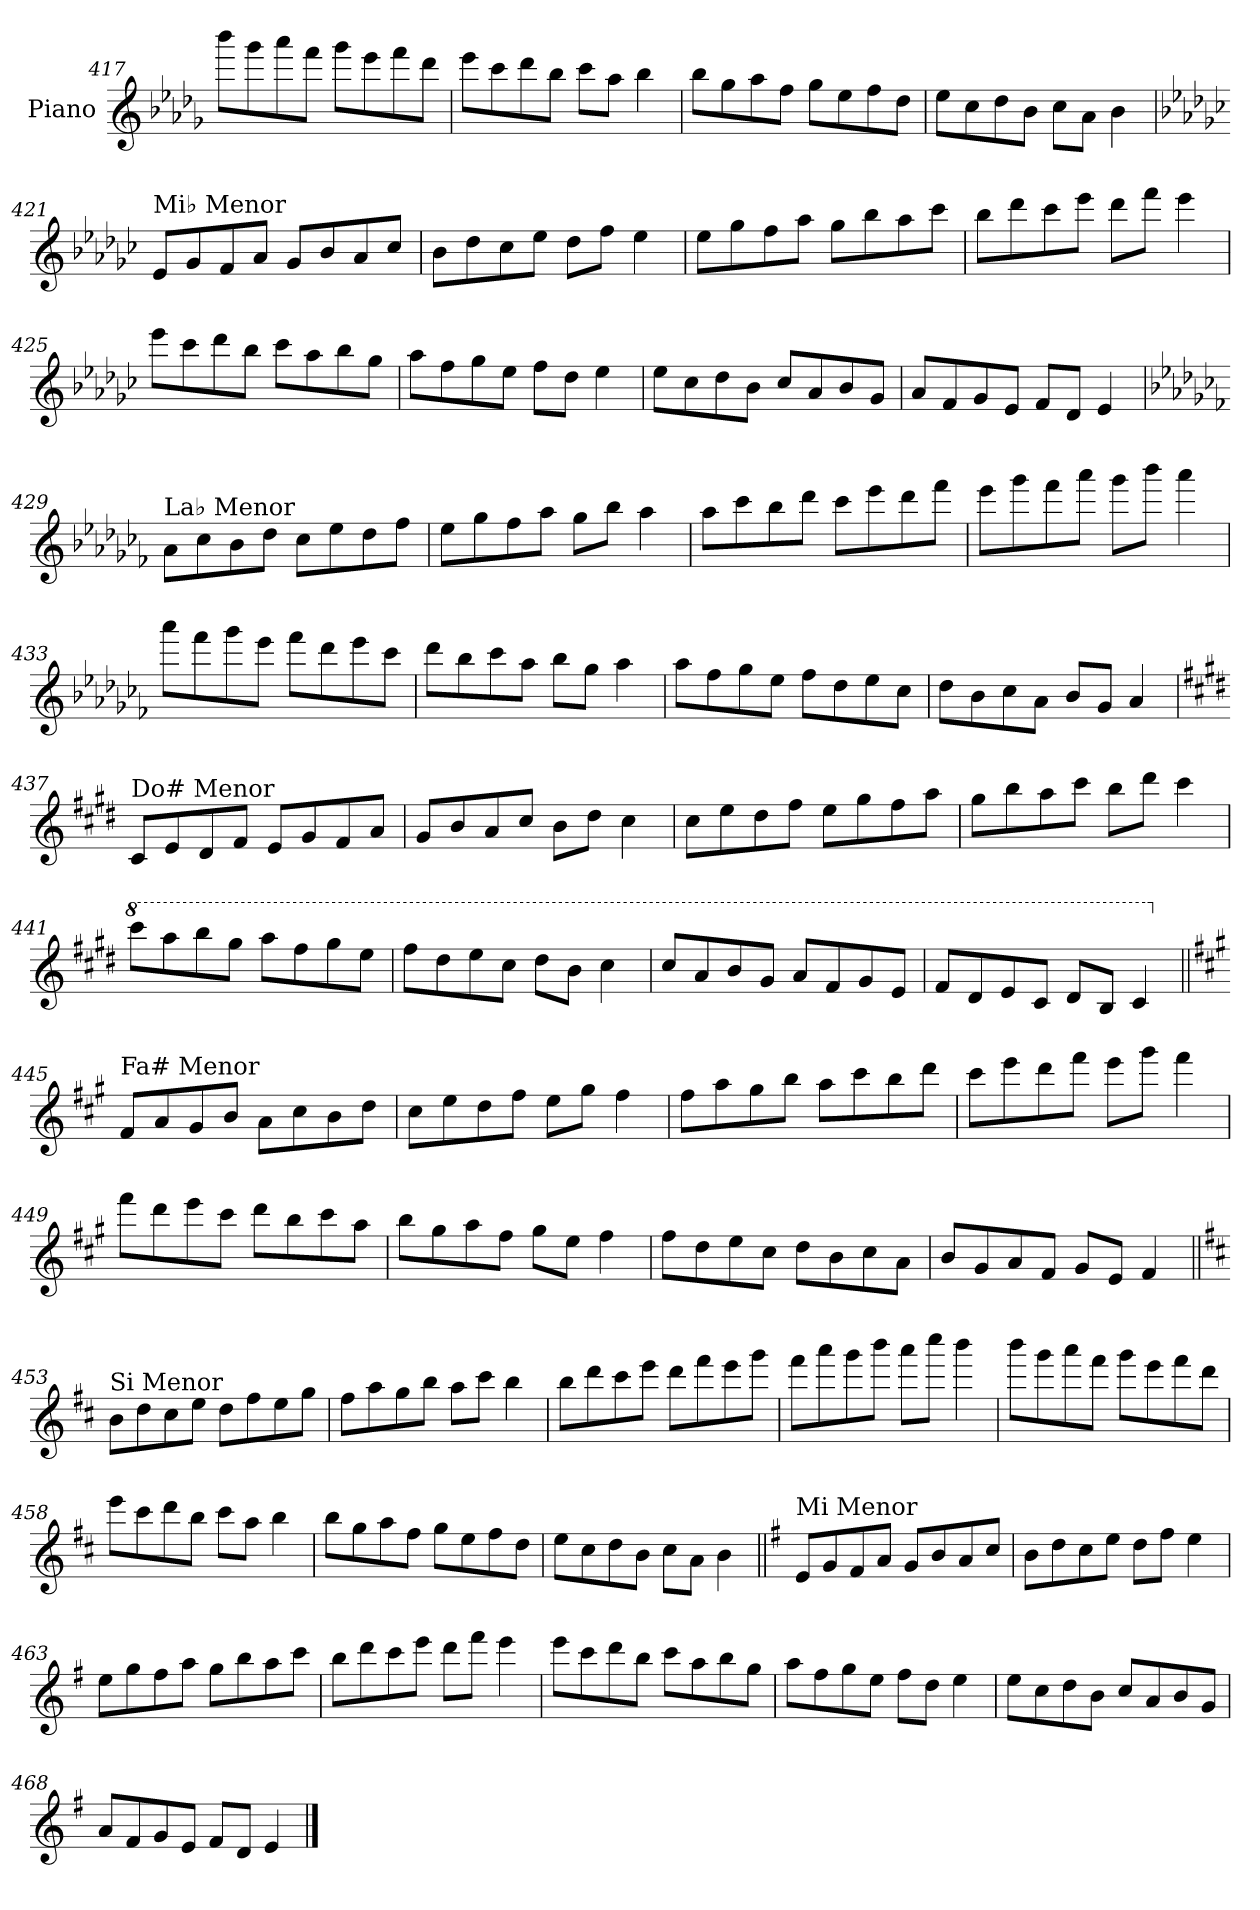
**kern
*part1
*staff1
*I"Piano
*I'Pno.
!!LO:LB:g=z
*clefG2
*k[b-e-a-d-g-]
=417
8bbb-\L
8ggg-\
8aaa-\
8fff\J
8ggg-\L
8eee-\
8fff\
8ddd-\J
=418
8eee-\L
8ccc\
8ddd-\
8bb-\J
8ccc\L
8aa-\J
4bb-\
=419
8bb-\L
8gg-\
8aa-\
8ff\J
8gg-\L
8ee-\
8ff\
8dd-\J
=420
8ee-\L
8cc\
8dd-\
8b-\J
8cc\L
8a-\J
4b-\
!!LO:LB:g=z
=421
*k[b-e-a-d-g-c-]
!LO:TX:a:t=Mi♭ Menor
8e-/L
8g-/
8f/
8a-/J
8g-/L
8b-/
8a-/
8cc-/J
=422
8b-\L
8dd-\
8cc-\
8ee-\J
8dd-\L
8ff\J
4ee-\
=423
8ee-\L
8gg-\
8ff\
8aa-\J
8gg-\L
8bb-\
8aa-\
8ccc-\J
=424
8bb-\L
8ddd-\
8ccc-\
8eee-\J
8ddd-\L
8fff\J
4eee-\
!!LO:LB:g=z
=425
8eee-\L
8ccc-\
8ddd-\
8bb-\J
8ccc-\L
8aa-\
8bb-\
8gg-\J
=426
8aa-\L
8ff\
8gg-\
8ee-\J
8ff\L
8dd-\J
4ee-\
=427
8ee-\L
8cc-\
8dd-\
8b-\J
8cc-/L
8a-/
8b-/
8g-/J
=428
8a-/L
8f/
8g-/
8e-/J
8f/L
8d-/J
4e-/
!!LO:LB:g=z
=429
*k[b-e-a-d-g-c-f-]
!LO:TX:a:t=La♭ Menor
8a-\L
8cc-\
8b-\
8dd-\J
8cc-\L
8ee-\
8dd-\
8ff-\J
=430
8ee-\L
8gg-\
8ff-\
8aa-\J
8gg-\L
8bb-\J
4aa-\
=431
8aa-\L
8ccc-\
8bb-\
8ddd-\J
8ccc-\L
8eee-\
8ddd-\
8fff-\J
=432
8eee-\L
8ggg-\
8fff-\
8aaa-\J
8ggg-\L
8bbb-\J
4aaa-\
!!LO:LB:g=z
=433
8aaa-\L
8fff-\
8ggg-\
8eee-\J
8fff-\L
8ddd-\
8eee-\
8ccc-\J
=434
8ddd-\L
8bb-\
8ccc-\
8aa-\J
8bb-\L
8gg-\J
4aa-\
=435
8aa-\L
8ff-\
8gg-\
8ee-\J
8ff-\L
8dd-\
8ee-\
8cc-\J
=436
8dd-\L
8b-\
8cc-\
8a-\J
8b-/L
8g-/J
4a-/
!!LO:PB:g=z
=437
*k[f#c#g#d#]
!LO:TX:a:t=Do# Menor
8c#/L
8e/
8d#/
8f#/J
8e/L
8g#/
8f#/
8a/J
=438
8g#/L
8b/
8a/
8cc#/J
8b\L
8dd#\J
4cc#\
=439
8cc#\L
8ee\
8dd#\
8ff#\J
8ee\L
8gg#\
8ff#\
8aa\J
=440
8gg#\L
8bb\
8aa\
8ccc#\J
8bb\L
8ddd#\J
4ccc#\
!!LO:LB:g=z
=441
*8va
8cccc#\L
8aaa\
8bbb\
8ggg#\J
8aaa\L
8fff#\
8ggg#\
8eee\J
=442
8fff#\L
8ddd#\
8eee\
8ccc#\J
8ddd#\L
8bb\J
4ccc#\
=443
8ccc#/L
8aa/
8bb/
8gg#/J
8aa/L
8ff#/
8gg#/
8ee/J
=444
8ff#/L
8dd#/
8ee/
8cc#/J
8dd#/L
8b/J
4cc#/
!!LO:LB:g=z
=445||
*k[f#c#g#]
*X8va
!LO:TX:a:t=Fa# Menor
8f#/L
8a/
8g#/
8b/J
8a\L
8cc#\
8b\
8dd\J
=446
8cc#\L
8ee\
8dd\
8ff#\J
8ee\L
8gg#\J
4ff#\
=447
8ff#\L
8aa\
8gg#\
8bb\J
8aa\L
8ccc#\
8bb\
8ddd\J
=448
8ccc#\L
8eee\
8ddd\
8fff#\J
8eee\L
8ggg#\J
4fff#\
!!LO:LB:g=z
=449
8fff#\L
8ddd\
8eee\
8ccc#\J
8ddd\L
8bb\
8ccc#\
8aa\J
=450
8bb\L
8gg#\
8aa\
8ff#\J
8gg#\L
8ee\J
4ff#\
=451
8ff#\L
8dd\
8ee\
8cc#\J
8dd\L
8b\
8cc#\
8a\J
=452
8b/L
8g#/
8a/
8f#/J
8g#/L
8e/J
4f#/
!!LO:LB:g=z
=453||
*k[f#c#]
!LO:TX:a:t=Si Menor
8b\L
8dd\
8cc#\
8ee\J
8dd\L
8ff#\
8ee\
8gg\J
=454
8ff#\L
8aa\
8gg\
8bb\J
8aa\L
8ccc#\J
4bb\
=455
8bb\L
8ddd\
8ccc#\
8eee\J
8ddd\L
8fff#\
8eee\
8ggg\J
=456
8fff#\L
8aaa\
8ggg\
8bbb\J
8aaa\L
8cccc#\J
4bbb\
!!LO:LB:g=z
=457
8bbb\L
8ggg\
8aaa\
8fff#\J
8ggg\L
8eee\
8fff#\
8ddd\J
=458
8eee\L
8ccc#\
8ddd\
8bb\J
8ccc#\L
8aa\J
4bb\
=459
8bb\L
8gg\
8aa\
8ff#\J
8gg\L
8ee\
8ff#\
8dd\J
=460
8ee\L
8cc#\
8dd\
8b\J
8cc#\L
8a\J
4b\
!!LO:LB:g=z
=461||
*k[f#]
!LO:TX:a:t=Mi Menor
8e/L
8g/
8f#/
8a/J
8g/L
8b/
8a/
8cc/J
=462
8b\L
8dd\
8cc\
8ee\J
8dd\L
8ff#\J
4ee\
=463
8ee\L
8gg\
8ff#\
8aa\J
8gg\L
8bb\
8aa\
8ccc\J
=464
8bb\L
8ddd\
8ccc\
8eee\J
8ddd\L
8fff#\J
4eee\
!!LO:LB:g=z
=465
8eee\L
8ccc\
8ddd\
8bb\J
8ccc\L
8aa\
8bb\
8gg\J
=466
8aa\L
8ff#\
8gg\
8ee\J
8ff#\L
8dd\J
4ee\
=467
8ee\L
8cc\
8dd\
8b\J
8cc/L
8a/
8b/
8g/J
=468
8a/L
8f#/
8g/
8e/J
8f#/L
8d/J
4e/
==
*-
